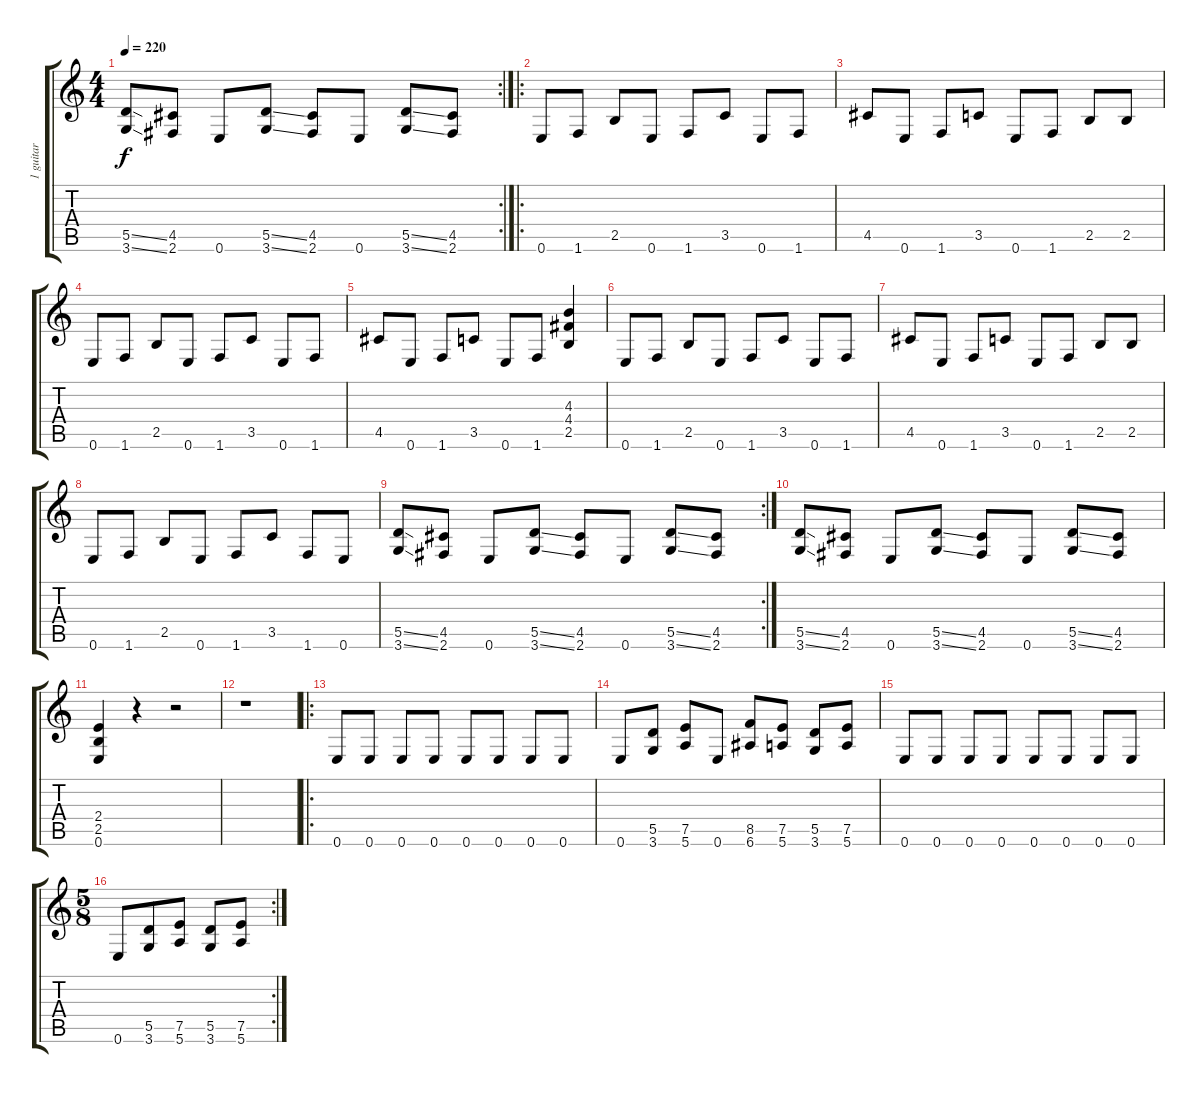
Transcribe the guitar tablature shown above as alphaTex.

\track ("1 guitar" "1 guitar") {instrument overdrivenguitar}
\staff {score tabs}
\tuning (E4 B3 G3 D3 A2 E2) {hide}
\rc 2
\ts (4 4)
\tempo 220
\clef g2
\ks c
(5.5{ss} 3.6{ss}).8{dy f} (4.5 2.6).8 0.6.8 (5.5{ss} 3.6{ss}).8 (4.5 2.6).8 0.6.8 (5.5{ss} 3.6{ss}).8 (4.5 2.6).8 |
\ro
0.6.8 1.6.8 2.5.8 0.6.8 1.6.8 3.5.8 0.6.8 1.6.8 |
4.5.8 0.6.8 1.6.8 3.5.8 0.6.8 1.6.8 2.5.8 2.5.8 |
0.6.8 1.6.8 2.5.8 0.6.8 1.6.8 3.5.8 0.6.8 1.6.8 |
4.5.8 0.6.8 1.6.8 3.5.8 0.6.8 1.6.8 (4.3 4.4 2.5).4 |
0.6.8 1.6.8 2.5.8 0.6.8 1.6.8 3.5.8 0.6.8 1.6.8 |
4.5.8 0.6.8 1.6.8 3.5.8 0.6.8 1.6.8 2.5.8 2.5.8 |
0.6.8 1.6.8 2.5.8 0.6.8 1.6.8 3.5.8 1.6.8 0.6.8 |
\rc 2
(5.5{ss} 3.6{ss}).8 (4.5 2.6).8 0.6.8 (5.5{ss} 3.6{ss}).8 (4.5 2.6).8 0.6.8 (5.5{ss} 3.6{ss}).8 (4.5 2.6).8 |
(5.5{ss} 3.6{ss}).8 (4.5 2.6).8 0.6.8 (5.5{ss} 3.6{ss}).8 (4.5 2.6).8 0.6.8 (5.5{ss} 3.6{ss}).8 (4.5 2.6).8 |
(2.4 2.5 0.6).4 r.4 r.2 |
r.1 |
\ro
0.6.8 0.6.8 0.6.8 0.6.8 0.6.8 0.6.8 0.6.8 0.6.8 |
0.6.8 (5.5 3.6).8 (7.5 5.6).8 0.6.8 (8.5 6.6).8 (7.5 5.6).8 (5.5 3.6).8 (7.5 5.6).8 |
0.6.8 0.6.8 0.6.8 0.6.8 0.6.8 0.6.8 0.6.8 0.6.8 |
\rc 2
\ts (5 8)
0.6.8 (5.5 3.6).8 (7.5 5.6).8 (5.5 3.6).8 (7.5 5.6).8
